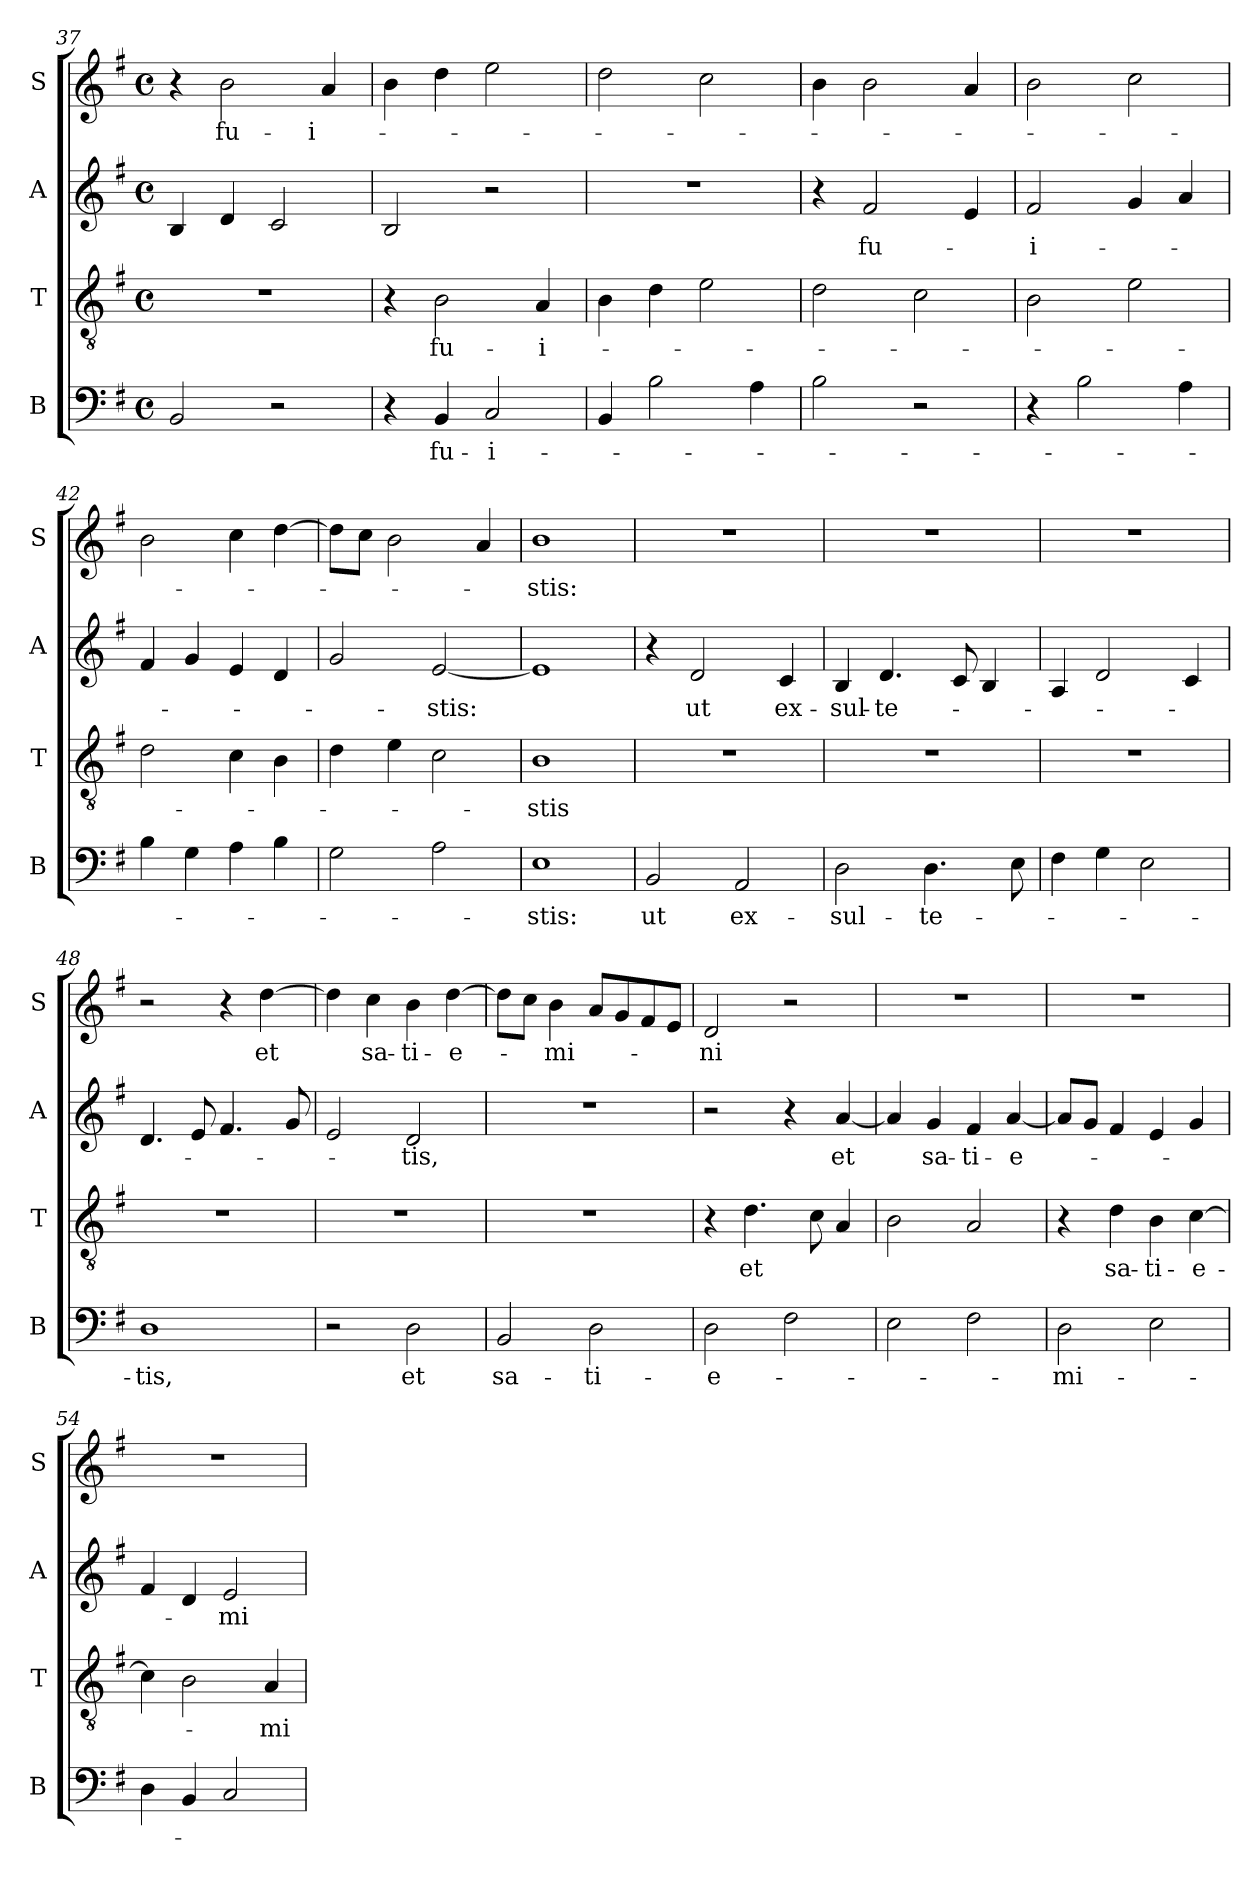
**kern	**text	**kern	**text	**kern	**text	**kern	**text
*part4	*part4	*part3	*part3	*part2	*part2	*part1	*part1
*staff4	*staff4	*staff3	*staff3	*staff2	*staff2	*staff1	*staff1
*I"B	*	*I"T	*	*I"A	*	*I"S	*
*I'B	*	*I'T	*	*I'A	*	*I'S	*
*clefF4	*	*clefGv2	*	*clefG2	*	*clefG2	*
*k[f#]	*	*k[f#]	*	*k[f#]	*	*k[f#]	*
*G:	*	*G:	*	*G:	*	*G:	*
*M4/4	*	*M4/4	*	*M4/4	*	*M4/4	*
*met(c)	*	*met(c)	*	*met(c)	*	*met(c)	*
=37	=37	=37	=37	=37	=37	=37	=37
2BB/	.	1r	.	4B/	.	4r	.
!	!	!	!	!	!	!	!LO:LY:b
.	.	.	.	4d/	.	2b\	fu-
2r	.	.	.	2c/	.	.	.
!	!	!	!	!	!	!	!LO:LY:b
.	.	.	.	.	.	4a/	-i-
=38	=38	=38	=38	=38	=38	=38	=38
4r	.	4r	.	2B/	.	4b\	.
!	!LO:LY:b	!	!LO:LY:b	!	!	!	!
4BB/	fu-	2B\	fu-	.	.	4dd\	.
!	!LO:LY:b	!	!	!	!	!	!
2C/	-i-	.	.	2r	.	2ee\	.
!	!	!	!LO:LY:b	!	!	!	!
.	.	4A/	-i-	.	.	.	.
!!LO:LB:g=z
=39	=39	=39	=39	=39	=39	=39	=39
4BB/	.	4B\	.	1r	.	2dd\	.
2B\	.	4d\	.	.	.	.	.
.	.	2e\	.	.	.	2cc\	.
4A\	.	.	.	.	.	.	.
=40	=40	=40	=40	=40	=40	=40	=40
2B\	.	2d\	.	4r	.	4b\	.
!	!	!	!	!	!LO:LY:b	!	!
.	.	.	.	2f#/	fu-	2b\	.
2r	.	2c\	.	.	.	.	.
.	.	.	.	4e/	.	4a/	.
=41	=41	=41	=41	=41	=41	=41	=41
!	!	!	!	!	!LO:LY:b	!	!
4r	.	2B\	.	2f#/	-i-	2b\	.
2B\	.	.	.	.	.	.	.
.	.	2e\	.	4g/	.	2cc\	.
4A\	.	.	.	4a/	.	.	.
=42	=42	=42	=42	=42	=42	=42	=42
4B\	.	2d\	.	4f#/	.	2b\	.
4G\	.	.	.	4g/	.	.	.
4A\	.	4c\	.	4e/	.	4cc\	.
4B\	.	4B\	.	4d/	.	[>4dd\	.
=43	=43	=43	=43	=43	=43	=43	=43
2G\	.	4d\	.	2g/	.	8dd\L]	.
.	.	.	.	.	.	8cc\J	.
.	.	4e\	.	.	.	2b\	.
!	!	!	!	!	!LO:LY:b	!	!
2A\	.	2c\	.	[<2e/	-stis:	.	.
.	.	.	.	.	.	4a/	.
=44	=44	=44	=44	=44	=44	=44	=44
!	!LO:LY:b	!	!LO:LY:b	!	!	!	!LO:LY:b
1E	-stis:	1B	-stis	1e]	.	1b	-stis:
=45	=45	=45	=45	=45	=45	=45	=45
!	!LO:LY:b	!	!	!	!	!	!
2BB/	ut	1r	.	4r	.	1r	.
!	!	!	!	!	!LO:LY:b	!	!
.	.	.	.	2d/	ut	.	.
!	!LO:LY:b	!	!	!	!	!	!
2AA/	ex-	.	.	.	.	.	.
!	!	!	!	!	!LO:LY:b	!	!
.	.	.	.	4c/	ex-	.	.
=46	=46	=46	=46	=46	=46	=46	=46
!	!LO:LY:b	!	!	!	!LO:LY:b	!	!
2D\	-sul-	1r	.	4B/	-sul-	1r	.
!	!	!	!	!	!LO:LY:b:rj	!	!
.	.	.	.	4.d/	-te-	.	.
!	!LO:LY:b	!	!	!	!	!	!
4.D\	-te-	.	.	.	.	.	.
.	.	.	.	8c/	.	.	.
.	.	.	.	4B/	.	.	.
8E\	.	.	.	.	.	.	.
!!LO:PB:g=z
=47	=47	=47	=47	=47	=47	=47	=47
4F#\	.	1r	.	4A/	.	1r	.
4G\	.	.	.	2d/	.	.	.
2E\	.	.	.	.	.	.	.
.	.	.	.	4c/	.	.	.
=48	=48	=48	=48	=48	=48	=48	=48
!	!LO:LY:b	!	!	!	!	!	!
1D	-tis,	1r	.	4.d/	.	2r	.
.	.	.	.	8e/	.	.	.
.	.	.	.	4.f#/	.	4r	.
!	!	!	!	!	!	!	!LO:LY:b
.	.	.	.	.	.	[>4dd\	et
.	.	.	.	8g/	.	.	.
=49	=49	=49	=49	=49	=49	=49	=49
2r	.	1r	.	2e/	.	4dd\]	.
!	!	!	!	!	!	!	!LO:LY:b
.	.	.	.	.	.	4cc\	sa-
!	!LO:LY:b	!	!	!	!LO:LY:b	!	!LO:LY:b
2D\	et	.	.	2d/	-tis,	4b\	-ti-
!	!	!	!	!	!	!	!LO:LY:b
.	.	.	.	.	.	[>4dd\	-e-
=50	=50	=50	=50	=50	=50	=50	=50
!	!LO:LY:b	!	!	!	!	!	!
2BB/	sa-	1r	.	1r	.	8dd\L]	.
.	.	.	.	.	.	8cc\J	.
!	!	!	!	!	!	!	!LO:LY:b
.	.	.	.	.	.	4b\	-mi-
!	!LO:LY:b	!	!	!	!	!	!
2D\	-ti-	.	.	.	.	8a/L	.
.	.	.	.	.	.	8g/	.
.	.	.	.	.	.	8f#/	.
.	.	.	.	.	.	8e/J	.
=51	=51	=51	=51	=51	=51	=51	=51
!	!LO:LY:b	!	!	!	!	!	!LO:LY:b
2D\	-e-	4r	.	2r	.	2d/	-ni
!	!	!	!LO:LY:b	!	!	!	!
.	.	4.d\	et	.	.	.	.
2F#\	.	.	.	4r	.	2r	.
.	.	8c\	.	.	.	.	.
!	!	!	!	!	!LO:LY:b	!	!
.	.	4A/	.	[<4a/	et	.	.
=52	=52	=52	=52	=52	=52	=52	=52
2E\	.	2B\	.	4a/]	.	1r	.
!	!	!	!	!	!LO:LY:b	!	!
.	.	.	.	4g/	sa-	.	.
!	!	!	!	!	!LO:LY:b	!	!
2F#\	.	2A/	.	4f#/	-ti-	.	.
!	!	!	!	!	!LO:LY:b	!	!
.	.	.	.	[<4a/	-e-	.	.
=53	=53	=53	=53	=53	=53	=53	=53
!	!LO:LY:b	!	!	!	!	!	!
2D\	-mi-	4r	.	8a/L]	.	1r	.
.	.	.	.	8g/J	.	.	.
!	!	!	!LO:LY:b	!	!	!	!
.	.	4d\	sa-	4f#/	.	.	.
!	!	!	!LO:LY:b	!	!	!	!
2E\	.	4B\	-ti-	4e/	.	.	.
!	!	!	!LO:LY:b	!	!	!	!
.	.	[<4c\	-e-	4g/	.	.	.
!!LO:LB:g=z
=54	=54	=54	=54	=54	=54	=54	=54
4D\	.	4c\]	.	4f#/	.	1r	.
4BB/	.	2B\	.	4d/	.	.	.
!	!	!	!	!	!LO:LY:b	!	!
2C/	.	.	.	2e/	-mi-	.	.
!	!	!	!LO:LY:b	!	!	!	!
.	.	4A/	-mi-	.	.	.	.
=	=	=	=	=	=	=	=
*-	*-	*-	*-	*-	*-	*-	*-
